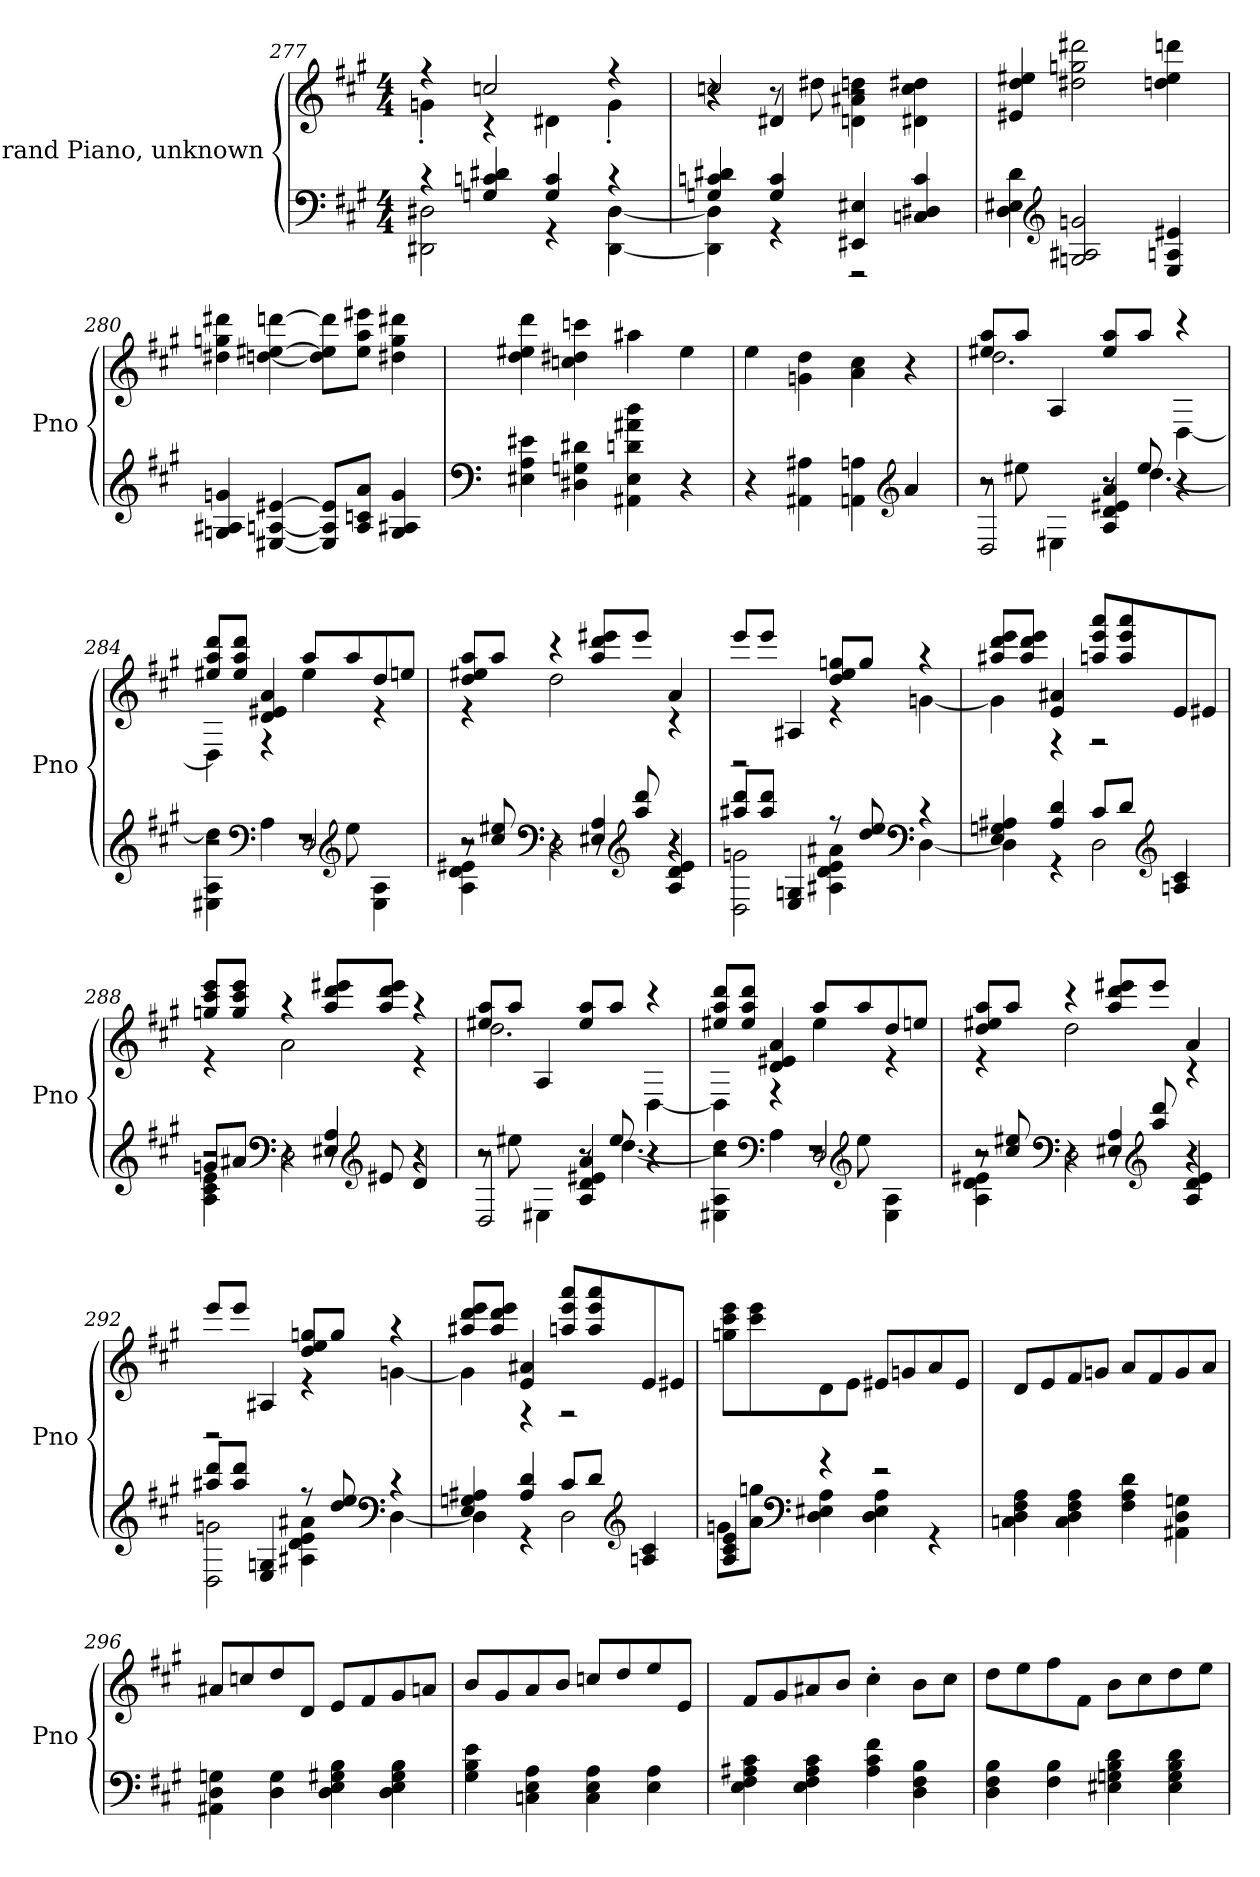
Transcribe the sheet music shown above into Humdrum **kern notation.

**kern	**kern
*part1	*part1
*staff2	*staff1
*I"Grand Piano, unknown	*
*I'Pno	*
*clefF4	*clefG2
*k[f#c#g#]	*k[f#c#g#]
*M4/4	*M4/4
=277	=277
*^	*^
4r	2DD#X\ 2D#X\	4r	4gn'\
4Gn/ 4cn/ 4d#X/	.	2ccn/	4r
4G/ 4c/	4r	.	4d#X\
4r	[4DD#\ [4D#\	4r	4g'\
=278	=278	=278	=278
*	*	*	*^
4Gn/ 4cn/ 4d#X/	4DD#\] 4D#\]	2ccn/	4r	4r
4G/ 4c/	4r	.	8r	4d#X/
.	.	.	8dd#X\	.
4EE#X/ 4E#X/	2r	2r	4dn\ 4a#X\ 4ddn\	2r
4Cn/ 4D#X/ 4c/	.	.	4d#X\ 4cc\ 4dd#X\	.
*v	*v	*	*	*
*	*v	*v	*v
=279	=279
4D\ 4E#X\ 4d\	4e#X/ 4dd/ 4ee#X/
*clefG2	*
2Gn/ 2A#X/ 2gn/	2dd#X\ 2ggn\ 2ddd#X\
4E#/ 4An/ 4e#X/	4ddn\ 4ee#\ 4dddn\
!!LO:LB:g=z
=280	=280
4Gn/ 4A#X/ 4gn/	4dd#X\ 4ggn\ 4ddd#X\
[4E#X/ [4An/ [4e#X/	[4ddn\ [4ee#X\ [4dddn\
8E#/] 8A/] 8e#/]L	8dd\] 8ee#\] 8ddd\]L
8A/ 8cn/ 8a/J	8ee#\ 8aa\ 8eee#X\J
4G/ 4A#X/ 4g/	4dd#X\ 4gg\ 4ddd#X\
=281	=281
*clefF4	*
4E#X\ 4A\ 4e#X\	4dd\ 4ee#X\ 4ddd\
4D#X\ 4Gn\ 4d#X\	4ccn\ 4dd#X\ 4cccn\
4AA#X\ 4E#\ 4dn\ 4a#X\ 4dd\	4aa#X\
4r	4ee#\
=282	=282
4r	4ee\
4AA#X\ 4A#X\	4gn\ 4dd\
4AAn\ 4An\	4a\ 4cc#\
*clefG2	*
4a/	4r
=283	=283
*^	*^
*	*^	*	*
2r	8r	2D/	8ee#X/ 8aa/L	2.dd\
.	8ee#X\	.	8aa/J	.
.	4E#X\	.	4A/	.
8r	8r	4A/ 4d/ 4e#X/ 4a/	8ee#/ 8aa/L	.
8ee#/	[4.dd\	.	8aa/J	.
4r	.	4r	4r	[4D\
!!LO:LB:g=z	!!
=284	=284	=284	=284	=284
1r	4E#X\ 4A\ 4dd\]	2r	8ee#X/ 8aa/ 8ddd/L	4D\]
.	.	.	8ee#/ 8aa/ 8ddd/J	.
*clefF4	*	*	*	*
.	4A\	.	4d/ 4e#X/ 4a/	4r
.	8r	2D/	8aa/L	4ee#\
*clefG2	*	*	*	*
.	8ee\	.	8aa/	.
.	4E#\ 4A\	.	8dd/	4r
.	.	.	8een/J	.
=285	=285	=285	=285	=285
8r	4A\ 4d\ 4e#X\	2r	8dd/ 8ee#X/ 8aa/L	4r
8cc#/ 8ee#X/	.	.	8aa/J	.
*clefF4	*	*	*	*
4r	2D\	.	4r	2dd\
8r	.	4E#X/ 4A/	8aa/ 8ddd/ 8eee#X/L	.
*clefG2	*	*	*	*
8aa/ 8ddd/	.	.	8eee#/J	.
4A/ 4d/ 4e#/	4r	4r	4a/	4r
*	*v	*v	*	*
=286	=286	=286	=286
8aa#X/ 8ddd/L	2D\ 2gn\	8eee/L	2r
8aa#/ 8ddd/J	.	8eee/J	.
4E/ 4Gn/	.	4A#X/	.
8r	4A#X\ 4d\ 4e\ 4a#X\	8dd/ 8ee/ 8ggn/L	4r
8dd/ 8ee/	.	8gg/J	.
*clefF4	*	*	*
4r	[4D\	4r	[4gn\
!!LO:PB:g=z	!!
=287	=287	=287	=287
4E/ 4Gn/ 4A#X/	4D\]	8aa#X/ 8ddd/ 8eee/L	4g\]
.	.	8aa#/ 8ddd/ 8eee/J	.
4A#/ 4d/	4r	4e/ 4a#X/	4r
8c#/L	2D\	8aan/ 8eee/ 8aaa/L	2r
8d/J	.	8aa/ 8eee/ 8aaa/	.
*clefG2	*	*	*
4An/ 4c#/	.	8e/	.
.	.	8e#X/J	.
=288	=288	=288	=288
*	*^	*	*
8gn/L	4A\ 4c#\ 4e\	2r	8ggn/ 8ccc#/ 8eee/L	4r
8a#X/J	.	.	8gg/ 8ccc#/ 8eee/J	.
*clefF4	*	*	*	*
4r	2D\	.	4r	2a\
8r	.	4E#X/ 4A/	8aa/ 8ddd/ 8eee#X/L	.
*clefG2	*	*	*	*
8e#X/	.	.	8aa/ 8ddd/ 8eee#/J	.
4d/	4r	4r	4r	4r
=289	=289	=289	=289	=289
2r	8r	2D/	8ee#X/ 8aa/L	2.dd\
.	8ee#X\	.	8aa/J	.
.	4E#X\	.	4A/	.
8r	8r	4A/ 4d/ 4e#X/ 4a/	8ee#/ 8aa/L	.
8ee#/	[4.dd\	.	8aa/J	.
4r	.	4r	4r	[4D\
!!LO:LB:g=z	!!
=290	=290	=290	=290	=290
1r	4E#X\ 4A\ 4dd\]	2r	8ee#X/ 8aa/ 8ddd/L	4D\]
.	.	.	8ee#/ 8aa/ 8ddd/J	.
*clefF4	*	*	*	*
.	4A\	.	4d/ 4e#X/ 4a/	4r
.	8r	2D/	8aa/L	4ee#\
*clefG2	*	*	*	*
.	8ee\	.	8aa/	.
.	4E#\ 4A\	.	8dd/	4r
.	.	.	8een/J	.
=291	=291	=291	=291	=291
8r	4A\ 4d\ 4e#X\	2r	8dd/ 8ee#X/ 8aa/L	4r
8cc#/ 8ee#X/	.	.	8aa/J	.
*clefF4	*	*	*	*
4r	2D\	.	4r	2dd\
8r	.	4E#X/ 4A/	8aa/ 8ddd/ 8eee#X/L	.
*clefG2	*	*	*	*
8aa/ 8ddd/	.	.	8eee#/J	.
4A/ 4d/ 4e#/	4r	4r	4a/	4r
*	*v	*v	*	*
=292	=292	=292	=292
8aa#X/ 8ddd/L	2D\ 2gn\	8eee/L	2r
8aa#/ 8ddd/J	.	8eee/J	.
4E/ 4Gn/	.	4A#X/	.
8r	4A#X\ 4d\ 4e\ 4a#X\	8dd/ 8ee/ 8ggn/L	4r
8dd/ 8ee/	.	8gg/J	.
*clefF4	*	*	*
4r	[4D\	4r	[4gn\
!!LO:LB:g=z	!!
=293	=293	=293	=293
4E/ 4Gn/ 4A#X/	4D\]	8aa#X/ 8ddd/ 8eee/L	4g\]
.	.	8aa#/ 8ddd/ 8eee/J	.
4A#/ 4d/	4r	4e/ 4a#X/	4r
8c#/L	2D\	8aan/ 8eee/ 8aaa/L	2r
8d/J	.	8aa/ 8eee/ 8aaa/	.
*clefG2	*	*	*
4An/ 4c#/	.	8e/	.
.	.	8e#X/J	.
*	*	*v	*v
=294	=294	=294
4A/ 4c#/ 4e/	8gn\L	8ggn\ 8ccc#\ 8eee\L
.	8a\ 8ggn\J	8ccc#\ 8eee\
*clefF4	*	*
4r	4D\ 4E#X\ 4A\	8d\
.	.	8e\J
2r	4D\ 4E#\ 4A\	8e#X/L
.	.	8gn/
.	4r	8a/
.	.	8e#/J
*v	*v	*
=295	=295
4Cn\ 4D\ 4F#\ 4A\	8d/L
.	8e/
4C\ 4D\ 4F#\ 4A\	8f#/
.	8gn/J
4F#\ 4A\ 4d\	8a/L
.	8f#/
4AA#X\ 4D\ 4Gn\	8g/
.	8a/J
!!LO:LB:g=z
=296	=296
4AA#X\ 4D\ 4Gn\	8a#X/L
.	8ccn/
4D\ 4G\	8dd/
.	8d/J
4D\ 4E\ 4G#X\ 4B\	8e/L
.	8f#/
4D\ 4E\ 4G#\ 4B\	8g#/
.	8an/J
=297	=297
4G#\ 4B\ 4e\	8b/L
.	8g#/
4Cn\ 4E\ 4A\	8a/
.	8b/J
4C\ 4E\ 4A\	8ccn/L
.	8dd/
4E\ 4A\	8ee/
.	8e/J
=298	=298
4E\ 4F#\ 4A#X\ 4c#\	8f#/L
.	8g#/
4E\ 4F#\ 4A#\ 4c#\	8a#X/
.	8b/J
4A#\ 4c#\ 4f#\	4cc#'\
4D\ 4F#\ 4B\	8b\L
.	8cc#\J
=299	=299
4D\ 4F#\ 4B\	8dd\L
.	8ee\
4F#\ 4B\	8ff#\
.	8f#\J
4E#X\ 4Gn\ 4B\ 4d\	8b\L
.	8cc#\
4E#\ 4G\ 4B\ 4d\	8dd\
.	8ee\J
=	=
*-	*-
